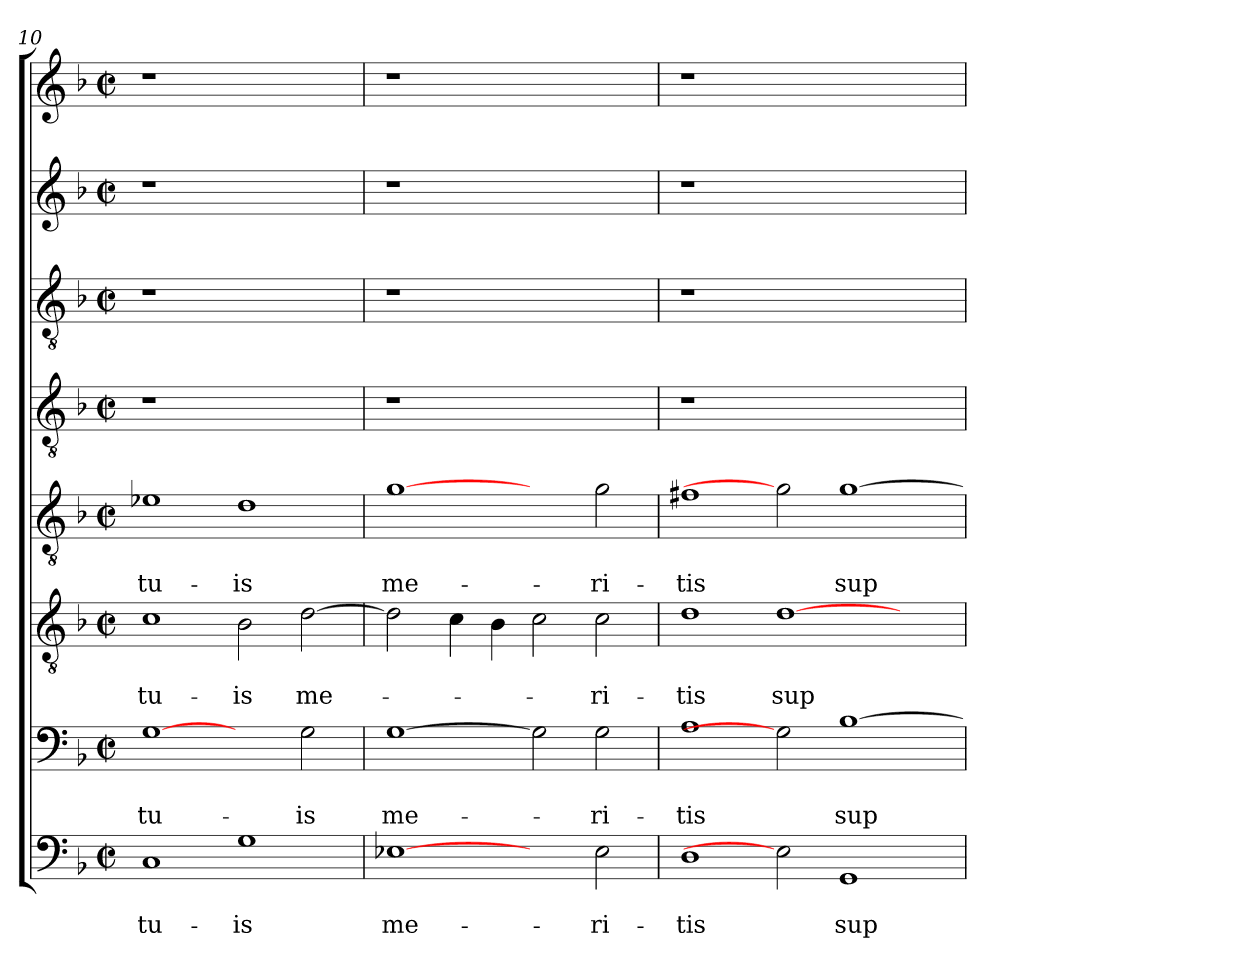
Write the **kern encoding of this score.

**kern	**text	**text	**kern	**text	**text	**kern	**text	**text	**kern	**text	**text	**kern	**kern	**kern	**kern
*part8	*part8	*part8	*part7	*part7	*part7	*part6	*part6	*part6	*part5	*part5	*part5	*part4	*part3	*part2	*part1
*staff8	*staff8	*staff8	*staff7	*staff7	*staff7	*staff6	*staff6	*staff6	*staff5	*staff5	*staff5	*staff4	*staff3	*staff2	*staff1
*clefF4	*	*	*clefF4	*	*	*clefGv2	*	*	*clefGv2	*	*	*clefGv2	*clefGv2	*clefG2	*clefG2
*k[b-]	*	*	*k[b-]	*	*	*k[b-]	*	*	*k[b-]	*	*	*k[b-]	*k[b-]	*k[b-]	*k[b-]
*F:	*	*	*F:	*	*	*F:	*	*	*F:	*	*	*F:	*F:	*F:	*F:
*M2/2	*	*	*M2/2	*	*	*M2/2	*	*	*M2/2	*	*	*M2/2	*M2/2	*M2/2	*M2/2
*met(c|)	*	*	*met(c|)	*	*	*met(c|)	*	*	*met(c|)	*	*	*met(c|)	*met(c|)	*met(c|)	*met(c|)
=10	=10	=10	=10	=10	=10	=10	=10	=10	=10	=10	=10	=10	=10	=10	=10
!	!	!LO:LY:b	!	!	!LO:LY:b	!	!	!LO:LY:b	!	!	!LO:LY:b	!	!	!	!
1C	.	tu-	[1G	.	tu-	1c	.	tu-	1e-X	.	tu-	1r	1r	1r	1r
!	!	!LO:LY:b	!	!	!	!	!	!LO:LY:b	!	!	!LO:LY:b	!	!	!	!
1G	.	-is	2ryy	.	.	2B-\	.	-is	1d	.	-is	1ryy	1ryy	1ryy	1ryy
!	!	!	!	!	!LO:LY:b	!	!	!LO:LY:b	!	!	!	!	!	!	!
.	.	.	2G\	.	-is	[2d\	.	me-	.	.	.	.	.	.	.
=11	=11	=11	=11	=11	=11	=11	=11	=11	=11	=11	=11	=11	=11	=11	=11
!	!	!LO:LY:b	!	!	!LO:LY:b	!	!	!	!	!	!LO:LY:b	!	!	!	!
[1E-X	.	me-	[1G	.	me-	2d\]	.	.	[1g	.	me-	1r	1r	1r	1r
.	.	.	.	.	.	4c\	.	.	.	.	.	.	.	.	.
.	.	.	.	.	.	4B-\	.	.	.	.	.	.	.	.	.
2ryy	.	.	2G]	.	.	2c\	.	.	2ryy	.	.	1ryy	1ryy	1ryy	1ryy
!	!	!LO:LY:b	!	!	!LO:LY:b	!	!	!LO:LY:b	!	!	!LO:LY:b	!	!	!	!
2E-\	.	-ri-	2G\	.	-ri-	2c\	.	-ri-	2g\	.	-ri-	.	.	.	.
=12	=12	=12	=12	=12	=12	=12	=12	=12	=12	=12	=12	=12	=12	=12	=12
!	!	!LO:LY:b	!	!	!LO:LY:b	!	!	!LO:LY:b	!	!	!LO:LY:b	!	!	!	!
1D	.	-tis	1A	.	-tis	1d	.	-tis	1f#X	.	-tis	1r	1r	1r	1r
!	!	!	!	!	!	!	!	!LO:LY:b	!	!	!	!	!	!	!
2E-]	.	.	2G]	.	.	[1d	.	sup-	2g]	.	.	1.ryy	1.ryy	1.ryy	1.ryy
!	!	!LO:LY:b	!	!	!LO:LY:b	!	!	!	!	!	!LO:LY:b	!	!	!	!
1GG	.	sup-	[1B-	.	sup-	.	.	.	[1g	.	sup-	.	.	.	.
.	.	.	.	.	.	2ryy	.	.	.	.	.	.	.	.	.
=	=	=	=	=	=	=	=	=	=	=	=	=	=	=	=
*-	*-	*-	*-	*-	*-	*-	*-	*-	*-	*-	*-	*-	*-	*-	*-
